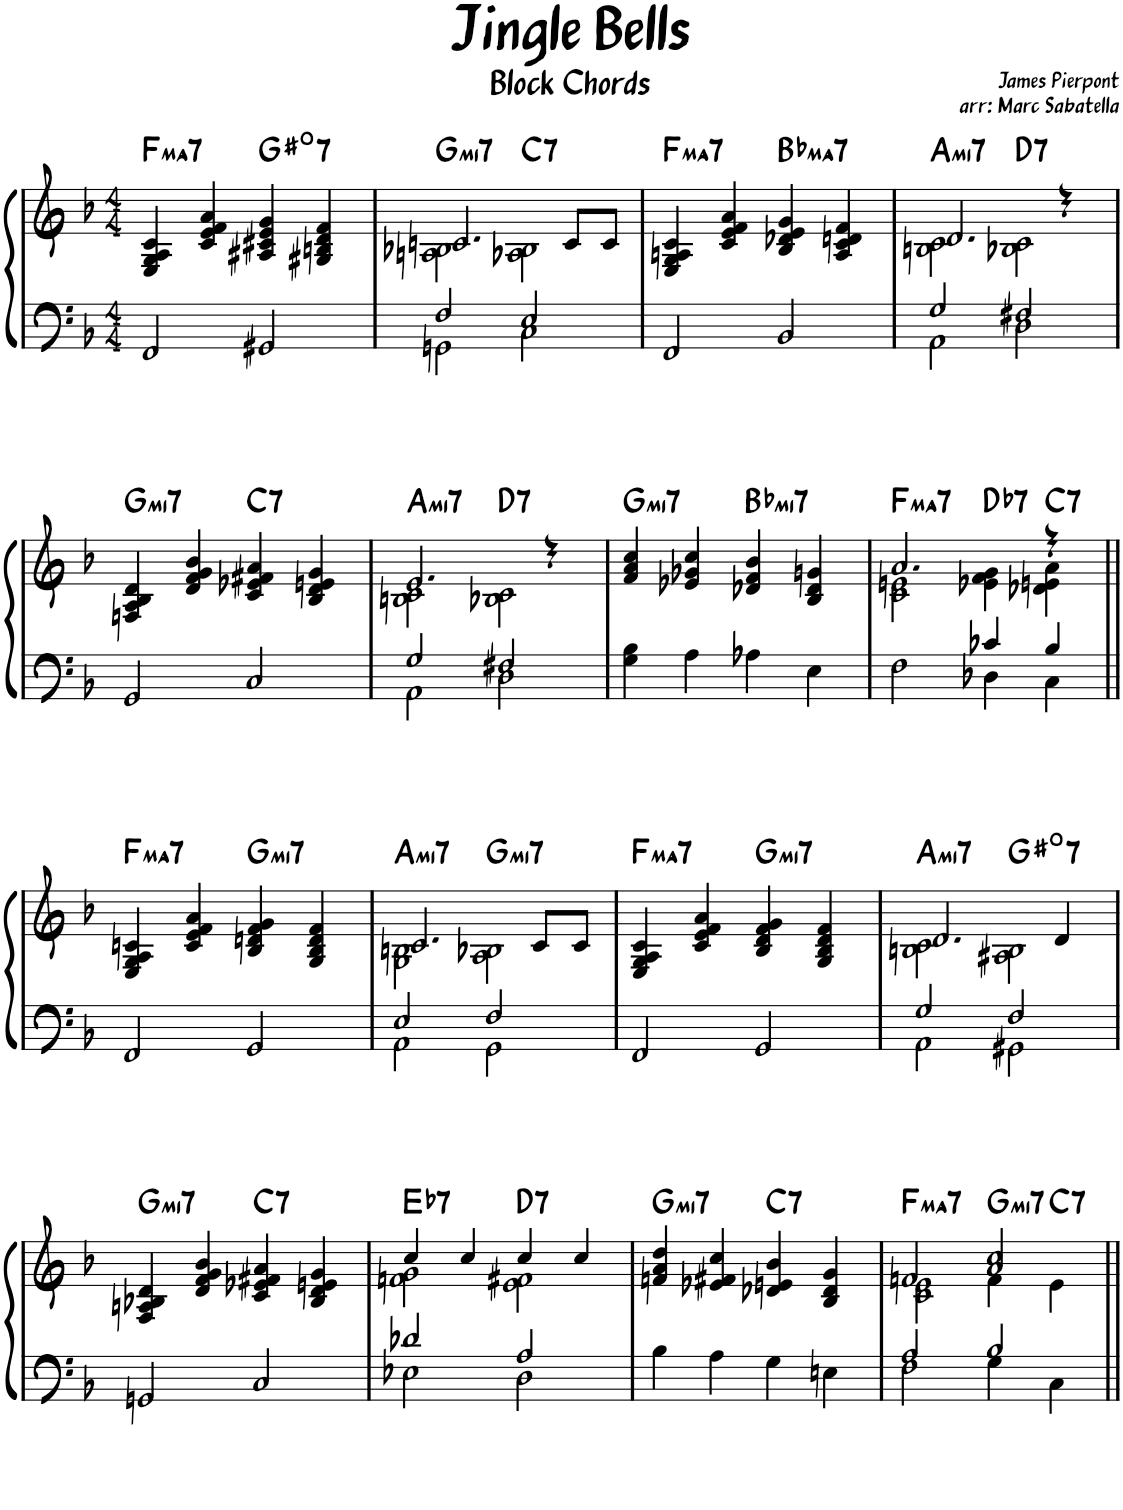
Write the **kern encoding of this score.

**kern	**kern	**harte
*part1	*part1	*part1
*staff2	*staff1	*
*I"Piano	*	*
*I'Pno.	*	*
*clefF4	*clefG2	*
*k[b-]	*k[b-]	*
*M4/4	*M4/4	*
=1	=1	=1
!	!	!LO:H:kt=ma7
2FF/	4E/ 4G/ 4A/ 4c/	F:maj7
.	4c/ 4e/ 4f/ 4a/	.
!	!	!LO:H:kt=7
2GG#X/	4A#X/ 4c#X/ 4e/ 4g/	G#:dim7
.	4G#X/ 4Bn/ 4d/ 4f/	.
=2	=2	=2
*^	*^	*
!	!	!	!	!LO:H:kt=mi7
2F/	2GGn\	2.cn/	2An\ 2B-X\	G:min7
!	!	!	!	!LO:H:kt=7
2E/	2C\	.	2A-X\ 2B-\	C:7
.	.	8c/L	.	.
.	.	8c/J	.	.
*v	*v	*	*	*
*	*v	*v	*
=3	=3	=3
!	!	!LO:H:kt=ma7
2FF/	4E/ 4G/ 4An/ 4c/	F:maj7
.	4c/ 4e/ 4f/ 4a/	.
!	!	!LO:H:kt=ma7
2BB-/	4B-/ 4d-X/ 4e/ 4g/	Bb:maj7
.	4A/ 4c/ 4dn/ 4f/	.
=4	=4	=4
*^	*^	*
!	!	!	!	!LO:H:kt=mi7
2G/	2AA\	2.d/	2Bn\ 2c\	A:min7
!	!	!	!	!LO:H:kt=7
2F#X/	2D\	.	2B-X\ 2c\	D:7
.	.	4r	.	.
*v	*v	*	*	*
*	*v	*v	*
!!LO:LB:g=z
=5	=5	=5
!	!	!LO:H:kt=mi7
2GG/	4Fn/ 4A/ 4B-/ 4d/	G:min7
.	4d/ 4f/ 4g/ 4b-/	.
!	!	!LO:H:kt=7
2C/	4c/ 4e-X/ 4f#X/ 4a/	C:7
.	4B-/ 4d/ 4en/ 4g/	.
=6	=6	=6
*^	*^	*
!	!	!	!	!LO:H:kt=mi7
2G/	2AA\	2.e/	2Bn\ 2c\	A:min7
!	!	!	!	!LO:H:kt=7
2F#X/	2D\	.	2B-X\ 2c\	D:7
.	.	4r	.	.
*v	*v	*	*	*
*	*v	*v	*
=7	=7	=7
!	!	!LO:H:kt=mi7
4G\ 4B-\	4f/ 4a/ 4cc/	G:min7
4A\	4e-X/ 4g-X/ 4cc/	.
!	!	!LO:H:kt=mi7
4A-X\	4d-X/ 4f/ 4b-/	Bb:min7
4E\	4B-/ 4d-/ 4gn/	.
=8	=8	=8
*^	*^	*
!	!	!	!	!LO:H:kt=ma7
2F\	2ryy	2.a/	2c\ 2en\	F:maj7
!	!	!	!	!LO:H:kt=7
4c-X/	4D-X\	.	4e-X\ 4f\ 4g\	Db:7
!	!	!	!	!LO:H:kt=7
4B-/	4C\	4r	4d-X\ 4en\ 4a\	C:7
!!LO:LB:g=z
=9||	=9||	=9||	=9||	=9||
!	!	!	!	!LO:H:kt=ma7
*v	*v	*	*	*
*	*v	*v	*
2FF/	4E/ 4G/ 4A/ 4cn/	F:maj7
.	4c/ 4e/ 4f/ 4a/	.
!	!	!LO:H:kt=mi7
2GG/	4B-/ 4dn/ 4f/ 4g/	G:min7
.	4G/ 4B-/ 4d/ 4f/	.
=10	=10	=10
*^	*^	*
!	!	!	!	!LO:H:kt=mi7
2E/	2AA\	2.c/	2G\ 2Bn\	A:min7
!	!	!	!	!LO:H:kt=mi7
2F/	2GG\	.	2A\ 2B-X\	G:min7
.	.	8c/L	.	.
.	.	8c/J	.	.
*v	*v	*	*	*
*	*v	*v	*
=11	=11	=11
!	!	!LO:H:kt=ma7
2FF/	4E/ 4G/ 4A/ 4c/	F:maj7
.	4c/ 4e/ 4f/ 4a/	.
!	!	!LO:H:kt=mi7
2GG/	4B-/ 4d/ 4f/ 4g/	G:min7
.	4G/ 4B-/ 4d/ 4f/	.
=12	=12	=12
*^	*^	*
!	!	!	!	!LO:H:kt=mi7
2G/	2AA\	2.d/	2Bn\ 2c\	A:min7
!	!	!	!	!LO:H:kt=7
2F/	2GG#X\	.	2A#X\ 2B\	G#:dim7
.	.	4d/	.	.
*v	*v	*	*	*
*	*v	*v	*
!!LO:LB:g=z
=13	=13	=13
!	!	!LO:H:kt=mi7
2GGn/	4F/ 4An/ 4B-X/ 4d/	G:min7
.	4d/ 4f/ 4g/ 4b-/	.
!	!	!LO:H:kt=7
2C/	4c/ 4e-X/ 4f#X/ 4a/	C:7
.	4B-/ 4d/ 4en/ 4g/	.
=14	=14	=14
*^	*^	*
!	!	!	!	!LO:H:kt=7
2d-X/	2E-X\	4cc/	2fn\ 2g\	Eb:7
.	.	4cc/	.	.
!	!	!	!	!LO:H:kt=7
2A/	2D\	4cc/	2e\ 2f#X\	D:7
.	.	4cc/	.	.
*v	*v	*	*	*
*	*v	*v	*
=15	=15	=15
!	!	!LO:H:kt=mi7
4B-\	4fn/ 4a/ 4dd/	G:min7
4A\	4e-X/ 4f#X/ 4cc/	.
!	!	!LO:H:kt=7
4G\	4d-X/ 4en/ 4b-/	C:7
4En\	4B-/ 4d-/ 4g/	.
=16	=16	=16
*^	*^	*
!	!	!	!	!LO:H:kt=ma7
2A/	2F\	2fn/	2c\ 2e\	F:maj7
!	!	!	!	!LO:H:kt=mi7
2B-/	4G\	2a/ 2cc/	4f\	G:min7
!	!	!	!	!LO:H:kt=7
.	4C\	.	4e\	C:7
*v	*v	*	*	*
*	*v	*v	*
=||	=||	=||
*-	*-	*-
